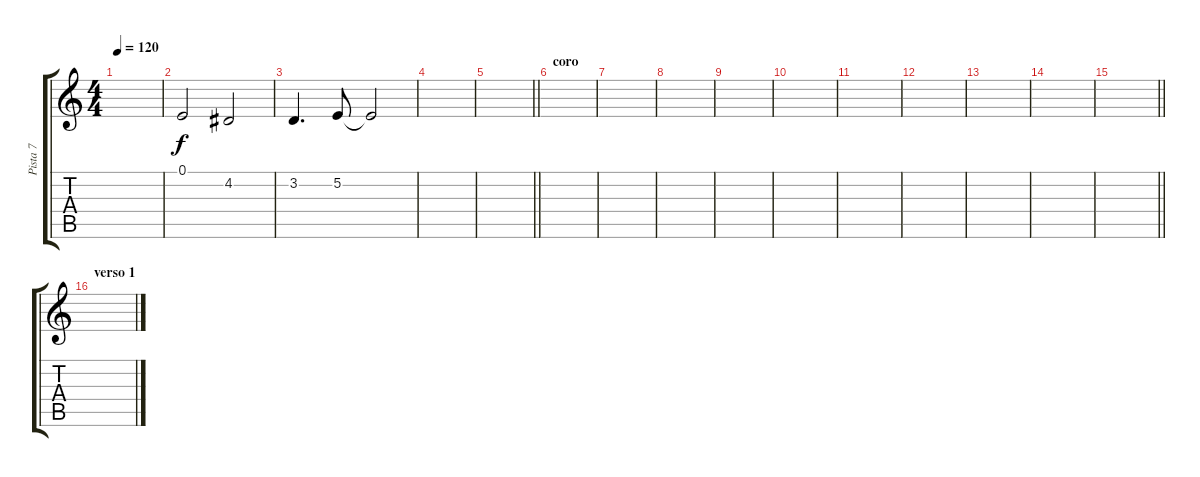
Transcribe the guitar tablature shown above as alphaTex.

\track ("Pista 7" "Pista 7") {instrument choiraahs}
\staff {score tabs}
\tuning (E4 B3 G3 D3 A2 E2) {hide}
\ts (4 4)
\tempo 120
\clef g2
\ks c
|
0.1.2 4.2.2 |
3.2.4{d} 5.2.8 5.2{t}.2 |
|
\barLineRight lightlight
|
\section ("" "coro")
|
|
|
|
|
|
|
|
|
\barLineRight lightlight
|
\section ("" "verso 1")
